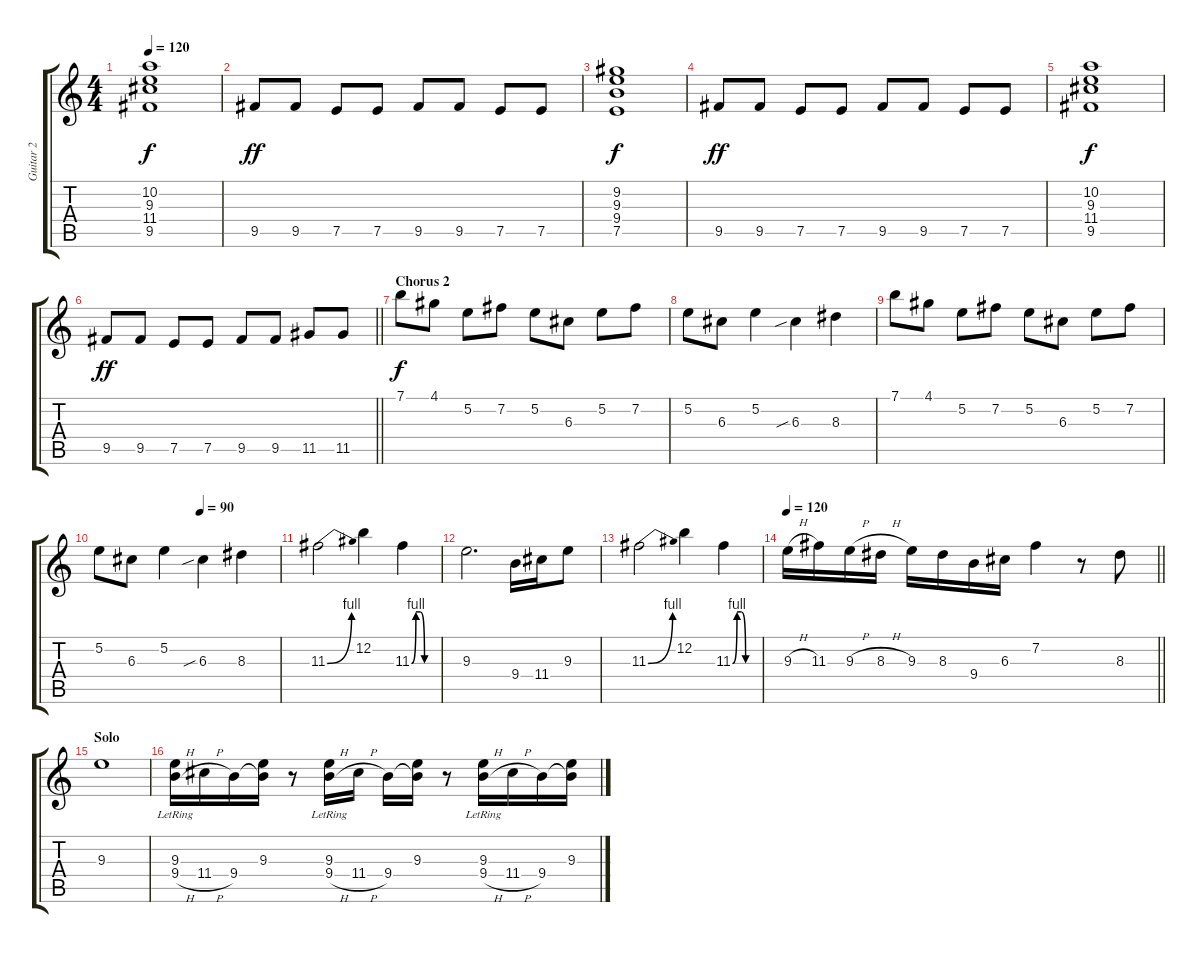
\track ("Guitar 2" "Guitar 2") {instrument overdrivenguitar}
\staff {score tabs}
\tuning (E4 B3 G3 D3 A2 E2) {hide}
\ts (4 4)
\tempo 120
\clef g2
\ks c
(10.2 9.3 11.4 9.5).1{dy f} |
9.5.8{dy ff} 9.5.8 7.5.8 7.5.8 9.5.8 9.5.8 7.5.8 7.5.8 |
(9.2 9.3 9.4 7.5).1{dy f} |
9.5.8{dy ff} 9.5.8 7.5.8 7.5.8 9.5.8 9.5.8 7.5.8 7.5.8 |
(10.2 9.3 11.4 9.5).1{dy f} |
\barLineRight lightlight
9.5.8{dy ff} 9.5.8 7.5.8 7.5.8 9.5.8 9.5.8 11.5.8 11.5.8 |
\section ("" "Chorus 2")
7.1.8{dy f} 4.1.8 5.2.8 7.2.8 5.2.8 6.3.8 5.2.8 7.2.8 |
5.2.8 6.3.8 5.2.4 6.3{sib}.4 8.3.4 |
7.1.8 4.1.8 5.2.8 7.2.8 5.2.8 6.3.8 5.2.8 7.2.8 |
\tempo (90 0.5625)
5.2.8 6.3.8 5.2.4 6.3{sib}.4 8.3.4 |
11.3{be (bend 0 0 60 4)}.2 12.2.4 11.3{be (custom 0 0 10 4 20 4 30 0 60 0)}.4 |
9.3.2{d} 9.4.16 11.4.16 9.3.8 |
11.3{be (bend 0 0 60 4)}.2 12.2.4 11.3{be (custom 0 0 10 4 20 4 30 0 60 0)}.4 |
\tempo 120
\barLineRight lightlight
9.3{h}.16 11.3.16 9.3{h}.16 8.3{h}.16 9.3.16 8.3.16 9.4.16 6.3.16 7.2.4 r.8 8.3.8 |
\section ("" "Solo")
9.3.1 |
(9.3{lr} 9.4{h}).16 11.4{h}.16 9.4.16 (9.3 9.4{t}).16 r.8 (9.3{lr} 9.4{h}).16 11.4{h}.16 9.4.16 (9.3 9.4{t}).16 r.8 (9.3{lr} 9.4{h}).16 11.4{h}.16 9.4.16 (9.3 9.4{t}).16
